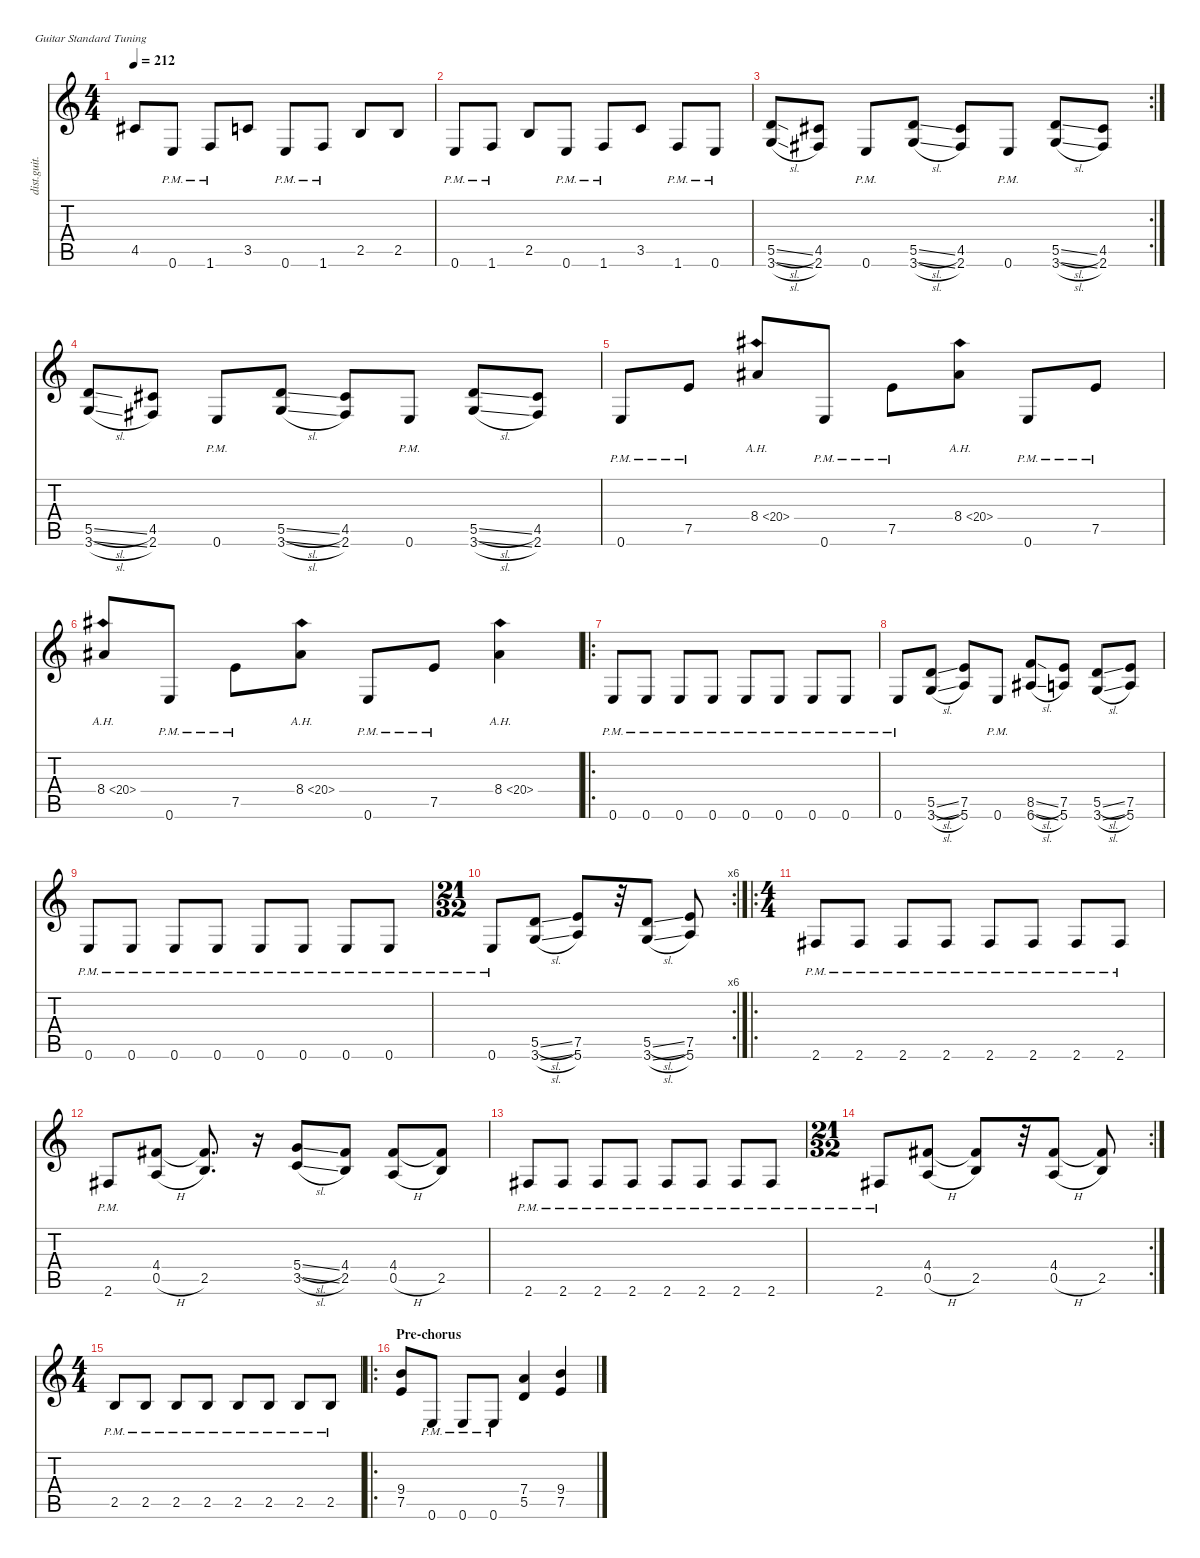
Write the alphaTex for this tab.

\defaultSystemsLayout 4
\hideDynamics
\bracketExtendMode nobrackets
\track ("Rhythm Guitar (James)" "dist.guit.") {instrument distortionguitar}
\staff {score tabs}
\tuning (E4 B3 G3 D3 A2 E2)
\ts (4 4)
\tempo 212
\clef g2
\ks c
4.5{acc #}.8{dy mf beam Up} 0.6{pm}.8{beam Up} 1.6{pm}.8{beam Up} 3.5.8{beam Up} 0.6{pm}.8{beam Up} 1.6{pm}.8{beam Up} 2.5.8{beam Up} 2.5.8{beam Up} |
0.6{pm}.8{beam Up} 1.6{pm}.8{beam Up} 2.5.8{beam Up} 0.6{pm}.8{beam Up} 1.6{pm}.8{beam Up} 3.5.8{beam Up} 1.6{pm}.8{beam Up} 0.6{pm}.8{beam Up} |
\rc 2
(5.5{sl} 3.6{sl}).8{beam Up} (4.5{acc #} 2.6{acc #}).8{beam Up} 0.6{pm}.8{beam Up} (5.5{sl} 3.6{sl}).8{beam Up} (4.5{acc #} 2.6{acc #}).8{beam Up} 0.6{pm}.8{beam Up} (5.5{sl} 3.6{sl}).8{beam Up} (4.5{acc #} 2.6{acc #}).8{beam Up} |
(5.5{sl} 3.6{sl}).8{beam Up} (4.5{acc #} 2.6{acc #}).8{beam Up} 0.6{pm}.8{beam Up} (5.5{sl} 3.6{sl}).8{beam Up} (4.5{acc #} 2.6{acc #}).8{beam Up} 0.6{pm}.8{beam Up} (5.5{sl} 3.6{sl}).8{beam Up} (4.5{acc #} 2.6{acc #}).8{beam Up} |
0.6{pm}.8{beam Up} 7.5{pm}.8{beam Up} 8.4{ah 12 acc #}.8{beam Up} 0.6{pm}.8{beam Up} 7.5{pm}.8{beam Down} 8.4{ah 12 acc #}.8{beam Down} 0.6{pm}.8{beam Up} 7.5{pm}.8{beam Up} |
8.4{ah 12 acc #}.8{beam Up} 0.6{pm}.8{beam Up} 7.5{pm}.8{beam Down} 8.4{ah 12 acc #}.8{beam Down} 0.6{pm}.8{beam Up} 7.5{pm}.8{beam Up} 8.4{ah 12 acc #}.4{beam Down} |
\ro
0.6{pm}.8{beam Up} 0.6{pm}.8{beam Up} 0.6{pm}.8{beam Up} 0.6{pm}.8{beam Up} 0.6{pm}.8{beam Up} 0.6{pm}.8{beam Up} 0.6{pm}.8{beam Up} 0.6{pm}.8{beam Up} |
0.6{pm}.8{beam Up} (5.5{sl} 3.6{sl}).8{beam Up} (7.5 5.6).8{beam Up} 0.6{pm}.8{beam Up} (8.5{sl} 6.6{sl acc #}).8{beam Up} (7.5 5.6).8{beam Up} (5.5{sl} 3.6{sl}).8{beam Up} (7.5 5.6).8{beam Up} |
0.6{pm}.8{beam Up} 0.6{pm}.8{beam Up} 0.6{pm}.8{beam Up} 0.6{pm}.8{beam Up} 0.6{pm}.8{beam Up} 0.6{pm}.8{beam Up} 0.6{pm}.8{beam Up} 0.6{pm}.8{beam Up} |
\rc 6
\ts (21 32)
\beaming (8 2 2 2 2)
0.6{pm}.8{beam Up} (5.5{sl} 3.6{sl}).8{beam Up} (7.5 5.6).8{beam Up} r.32{beam Up} (5.5{sl} 3.6{sl}).8{beam Up} (7.5 5.6).8{beam Up} |
\ro
\ts (4 4)
\beaming (8 2 2 2 2)
2.6{pm acc #}.8{beam Up} 2.6{pm acc #}.8{beam Up} 2.6{pm acc #}.8{beam Up} 2.6{pm acc #}.8{beam Up} 2.6{pm acc #}.8{beam Up} 2.6{pm acc #}.8{beam Up} 2.6{pm acc #}.8{beam Up} 2.6{pm acc #}.8{beam Up} |
2.6{pm acc #}.8{beam Up} (4.4{acc #} 0.5{h}).8{beam Up} (4.4{t acc #} 2.5).8{d beam Up} r.16{beam Down} (5.4{sl} 3.5{sl}).8{beam Up} (4.4{acc #} 2.5).8{beam Up} (4.4{acc #} 0.5{h}).8{beam Up} (4.4{t acc #} 2.5).8{beam Up} |
2.6{pm acc #}.8{beam Up} 2.6{pm acc #}.8{beam Up} 2.6{pm acc #}.8{beam Up} 2.6{pm acc #}.8{beam Up} 2.6{pm acc #}.8{beam Up} 2.6{pm acc #}.8{beam Up} 2.6{pm acc #}.8{beam Up} 2.6{pm acc #}.8{beam Up} |
\rc 2
\ts (21 32)
\beaming (8 2 2 2 2)
2.6{pm acc #}.8{beam Up} (4.4{acc #} 0.5{h}).8{beam Up} (4.4{t acc #} 2.5).8{beam Up} r.32{beam Up} (4.4{acc #} 0.5{h}).8{beam Up} (4.4{t acc #} 2.5).8{beam Up} |
\ts (4 4)
\beaming (8 2 2 2 2)
2.5{pm}.8{beam Up} 2.5{pm}.8{beam Up} 2.5{pm}.8{beam Up} 2.5{pm}.8{beam Up} 2.5{pm}.8{beam Up} 2.5{pm}.8{beam Up} 2.5{pm}.8{beam Up} 2.5{pm}.8{beam Up} |
\ro
\section ("" "Pre-chorus")
(9.4 7.5).8{beam Up} 0.6{pm}.8{beam Up} 0.6{pm}.8{beam Up} 0.6{pm}.8{beam Up} (7.4 5.5).4{beam Up} (9.4 7.5).4{beam Up}
